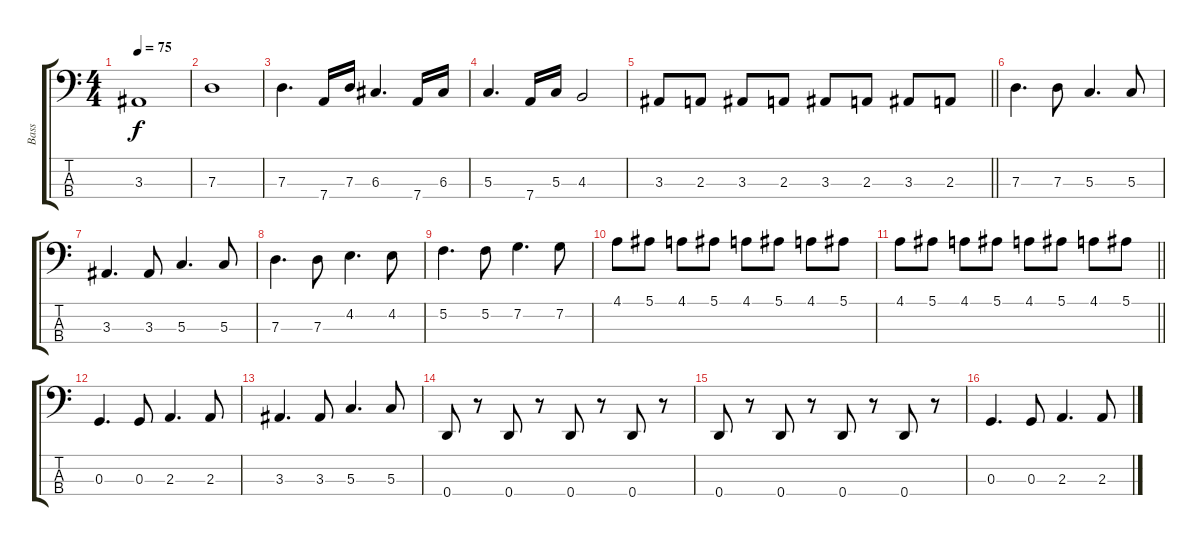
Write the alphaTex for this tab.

\track ("Bass" "Bass") {instrument electricbassfinger}
\staff {score tabs}
\tuning (F2 C2 G1 D1) {hide}
\ts (4 4)
\tempo 75
\clef f4
\ks c
3.3.1{dy f} |
7.3.1 |
7.3.4{d} 7.4.16 7.3.16 6.3.4{d} 7.4.16 6.3.16 |
5.3.4{d} 7.4.16 5.3.16 4.3.2 |
\barLineRight lightlight
3.3.8 2.3.8 3.3.8 2.3.8 3.3.8 2.3.8 3.3.8 2.3.8 |
7.3.4{d} 7.3.8 5.3.4{d} 5.3.8 |
3.3.4{d} 3.3.8 5.3.4{d} 5.3.8 |
7.3.4{d} 7.3.8 4.2.4{d} 4.2.8 |
5.2.4{d} 5.2.8 7.2.4{d} 7.2.8 |
4.1.8 5.1.8 4.1.8 5.1.8 4.1.8 5.1.8 4.1.8 5.1.8 |
\barLineRight lightlight
4.1.8 5.1.8 4.1.8 5.1.8 4.1.8 5.1.8 4.1.8 5.1.8 |
0.3.4{d} 0.3.8 2.3.4{d} 2.3.8 |
3.3.4{d} 3.3.8 5.3.4{d} 5.3.8 |
0.4.8 r.8 0.4.8 r.8 0.4.8 r.8 0.4.8 r.8 |
0.4.8 r.8 0.4.8 r.8 0.4.8 r.8 0.4.8 r.8 |
0.3.4{d} 0.3.8 2.3.4{d} 2.3.8
